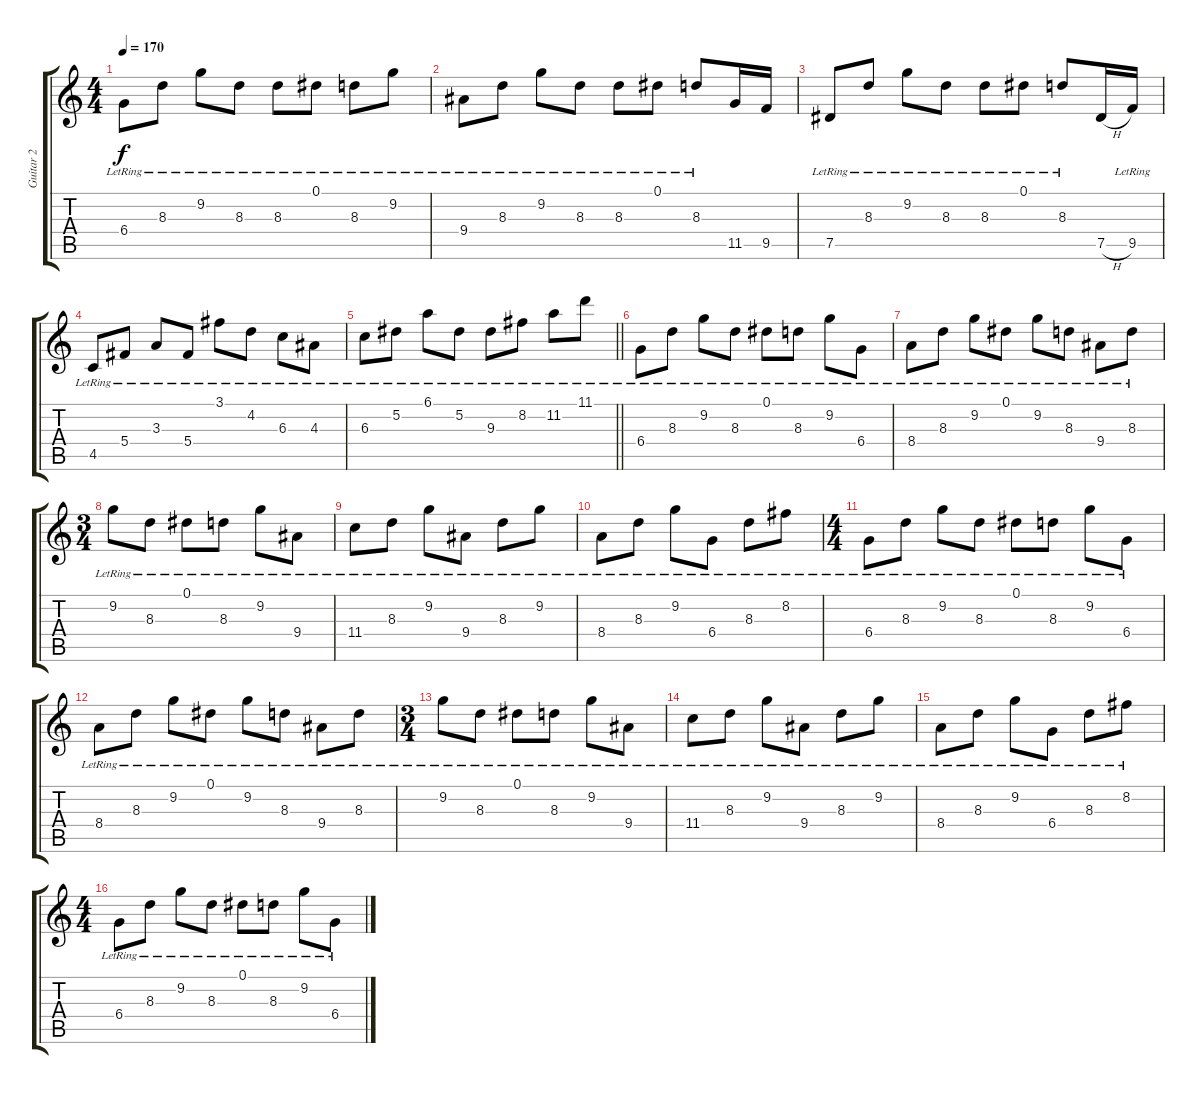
\track ("Guitar 2" "Guitar 2") {instrument distortionguitar}
\staff {score tabs}
\tuning (Eb4 Bb3 Gb3 Db3 Ab2 Eb2) {hide}
\ts (4 4)
\tempo 170
\tempo 115
\tempo 170
\clef g2
\ks c
6.4{lr}.8{dy f volume 10 instrument acousticguitarnylon} 8.3{lr}.8 9.2{lr}.8 8.3{lr}.8 8.3{lr}.8 0.1{lr}.8 8.3{lr}.8 9.2{lr}.8 |
9.4{lr}.8 8.3{lr}.8 9.2{lr}.8 8.3{lr}.8 8.3{lr}.8 0.1{lr}.8 8.3{lr}.8 11.5.16 9.5.16 |
7.5{lr}.8 8.3{lr}.8 9.2{lr}.8 8.3{lr}.8 8.3{lr}.8 0.1{lr}.8 8.3{lr}.8 7.5{h}.16 9.5{lr}.16 |
4.5{lr}.8 5.4{lr}.8 3.3{lr}.8 5.4{lr}.8 3.1{lr}.8 4.2{lr}.8 6.3{lr}.8 4.3{lr}.8 |
\barLineRight lightlight
6.3{lr}.8 5.2{lr}.8 6.1{lr}.8 5.2{lr}.8 9.3{lr}.8 8.2{lr}.8 11.2{lr}.8 11.1{lr}.8 |
6.4{lr}.8 8.3{lr}.8 9.2{lr}.8 8.3{lr}.8 0.1{lr}.8 8.3{lr}.8 9.2{lr}.8 6.4{lr}.8 |
8.4{lr}.8 8.3{lr}.8 9.2{lr}.8 0.1{lr}.8 9.2{lr}.8 8.3{lr}.8 9.4{lr}.8 8.3{lr}.8 |
\ts (3 4)
9.2{lr}.8 8.3{lr}.8 0.1{lr}.8 8.3{lr}.8 9.2{lr}.8 9.4{lr}.8 |
11.4{lr}.8 8.3{lr}.8 9.2{lr}.8 9.4{lr}.8 8.3{lr}.8 9.2{lr}.8 |
8.4{lr}.8 8.3{lr}.8 9.2{lr}.8 6.4{lr}.8 8.3{lr}.8 8.2{lr}.8 |
\ts (4 4)
6.4{lr}.8 8.3{lr}.8 9.2{lr}.8 8.3{lr}.8 0.1{lr}.8 8.3{lr}.8 9.2{lr}.8 6.4{lr}.8 |
8.4{lr}.8 8.3{lr}.8 9.2{lr}.8 0.1{lr}.8 9.2{lr}.8 8.3{lr}.8 9.4{lr}.8 8.3{lr}.8 |
\ts (3 4)
9.2{lr}.8 8.3{lr}.8 0.1{lr}.8 8.3{lr}.8 9.2{lr}.8 9.4{lr}.8 |
11.4{lr}.8 8.3{lr}.8 9.2{lr}.8 9.4{lr}.8 8.3{lr}.8 9.2{lr}.8 |
8.4{lr}.8 8.3{lr}.8 9.2{lr}.8 6.4{lr}.8 8.3{lr}.8 8.2{lr}.8 |
\ts (4 4)
6.4{lr}.8 8.3{lr}.8 9.2{lr}.8 8.3{lr}.8 0.1{lr}.8 8.3{lr}.8 9.2{lr}.8 6.4{lr}.8
